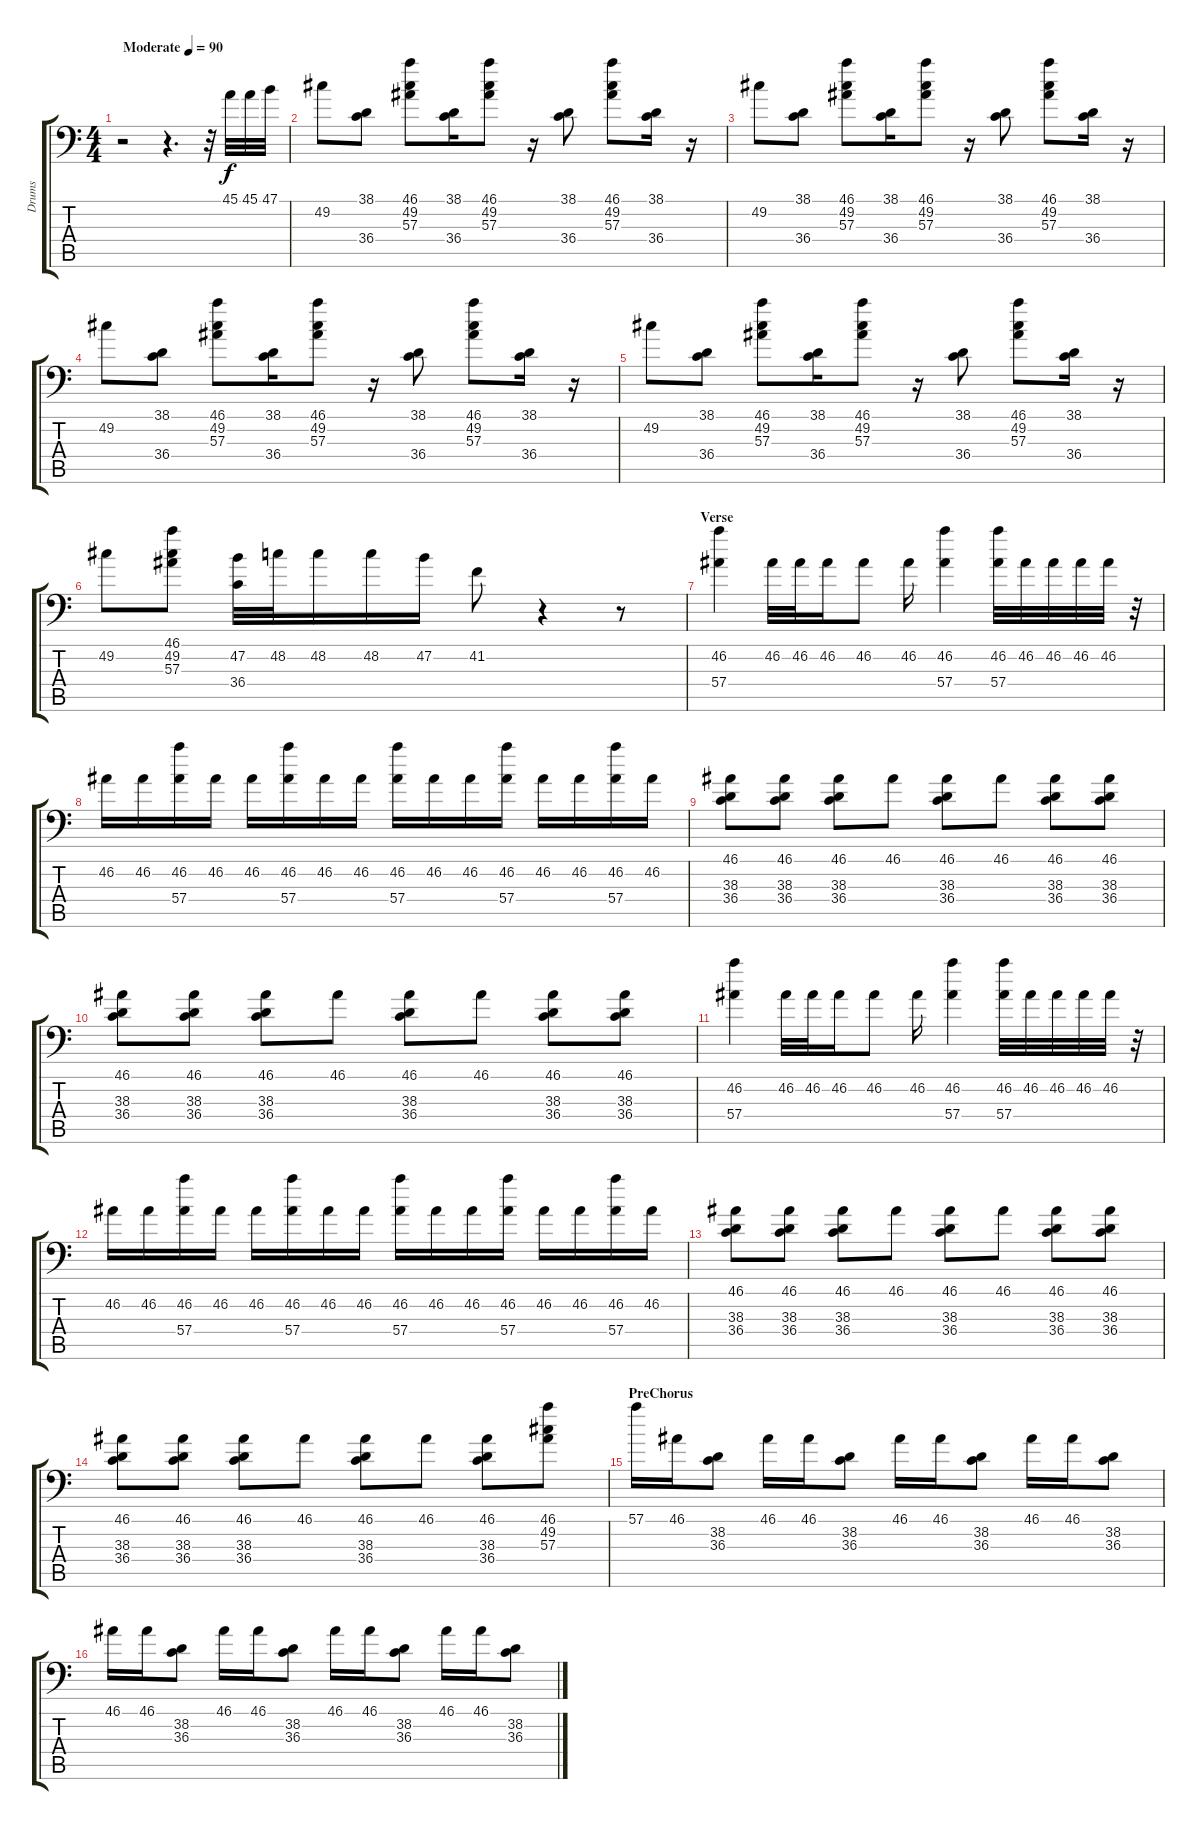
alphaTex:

\track ("Drums" "Drums") {instrument acousticgrandpiano}
\staff {score tabs}
\tuning (C-1 C-1 C-1 C-1 C-1 C-1) {hide}
\ts (4 4)
\tempo (90 "Moderate")
\clef f4
\ks c
r.2{dy f instrument acousticgrandpiano} r.4{d} r.32 45.1.32 45.1.32 47.1.32 |
49.2.8 (38.1 36.4).8 (46.1 49.2 57.3).8 (38.1 36.4).16 (46.1 49.2 57.3).8 r.16 (38.1 36.4).8 (46.1 49.2 57.3).8 (38.1 36.4).16 r.16 |
49.2.8 (38.1 36.4).8 (46.1 49.2 57.3).8 (38.1 36.4).16 (46.1 49.2 57.3).8 r.16 (38.1 36.4).8 (46.1 49.2 57.3).8 (38.1 36.4).16 r.16 |
49.2.8 (38.1 36.4).8 (46.1 49.2 57.3).8 (38.1 36.4).16 (46.1 49.2 57.3).8 r.16 (38.1 36.4).8 (46.1 49.2 57.3).8 (38.1 36.4).16 r.16 |
49.2.8 (38.1 36.4).8 (46.1 49.2 57.3).8 (38.1 36.4).16 (46.1 49.2 57.3).8 r.16 (38.1 36.4).8 (46.1 49.2 57.3).8 (38.1 36.4).16 r.16 |
49.2.8 (46.1 49.2 57.3).8 (47.2 36.4).32 48.2.32 48.2.16 48.2.16 47.2.16 41.2.8 r.4 r.8 |
\section ("" "Verse")
(46.2 57.4).4 46.2.32 46.2.32 46.2.16 46.2.8 46.2.16 (46.2 57.4).4 (46.2 57.4).32 46.2.32 46.2.32 46.2.32 46.2.32 r.32 |
46.2.16 46.2.16 (46.2 57.4).16 46.2.16 46.2.16 (46.2 57.4).16 46.2.16 46.2.16 (46.2 57.4).16 46.2.16 46.2.16 (46.2 57.4).16 46.2.16 46.2.16 (46.2 57.4).16 46.2.16 |
(46.1 38.3 36.4).8 (46.1 38.3 36.4).8 (46.1 38.3 36.4).8 46.1.8 (46.1 38.3 36.4).8 46.1.8 (46.1 38.3 36.4).8 (46.1 38.3 36.4).8 |
(46.1 38.3 36.4).8 (46.1 38.3 36.4).8 (46.1 38.3 36.4).8 46.1.8 (46.1 38.3 36.4).8 46.1.8 (46.1 38.3 36.4).8 (46.1 38.3 36.4).8 |
(46.2 57.4).4 46.2.32 46.2.32 46.2.16 46.2.8 46.2.16 (46.2 57.4).4 (46.2 57.4).32 46.2.32 46.2.32 46.2.32 46.2.32 r.32 |
46.2.16 46.2.16 (46.2 57.4).16 46.2.16 46.2.16 (46.2 57.4).16 46.2.16 46.2.16 (46.2 57.4).16 46.2.16 46.2.16 (46.2 57.4).16 46.2.16 46.2.16 (46.2 57.4).16 46.2.16 |
(46.1 38.3 36.4).8 (46.1 38.3 36.4).8 (46.1 38.3 36.4).8 46.1.8 (46.1 38.3 36.4).8 46.1.8 (46.1 38.3 36.4).8 (46.1 38.3 36.4).8 |
(46.1 38.3 36.4).8 (46.1 38.3 36.4).8 (46.1 38.3 36.4).8 46.1.8 (46.1 38.3 36.4).8 46.1.8 (46.1 38.3 36.4).8 (46.1 49.2 57.3).8 |
\section ("" "PreChorus")
57.1.16 46.1.16 (38.2 36.3).8 46.1.16 46.1.16 (38.2 36.3).8 46.1.16 46.1.16 (38.2 36.3).8 46.1.16 46.1.16 (38.2 36.3).8 |
46.1.16 46.1.16 (38.2 36.3).8 46.1.16 46.1.16 (38.2 36.3).8 46.1.16 46.1.16 (38.2 36.3).8 46.1.16 46.1.16 (38.2 36.3).8
